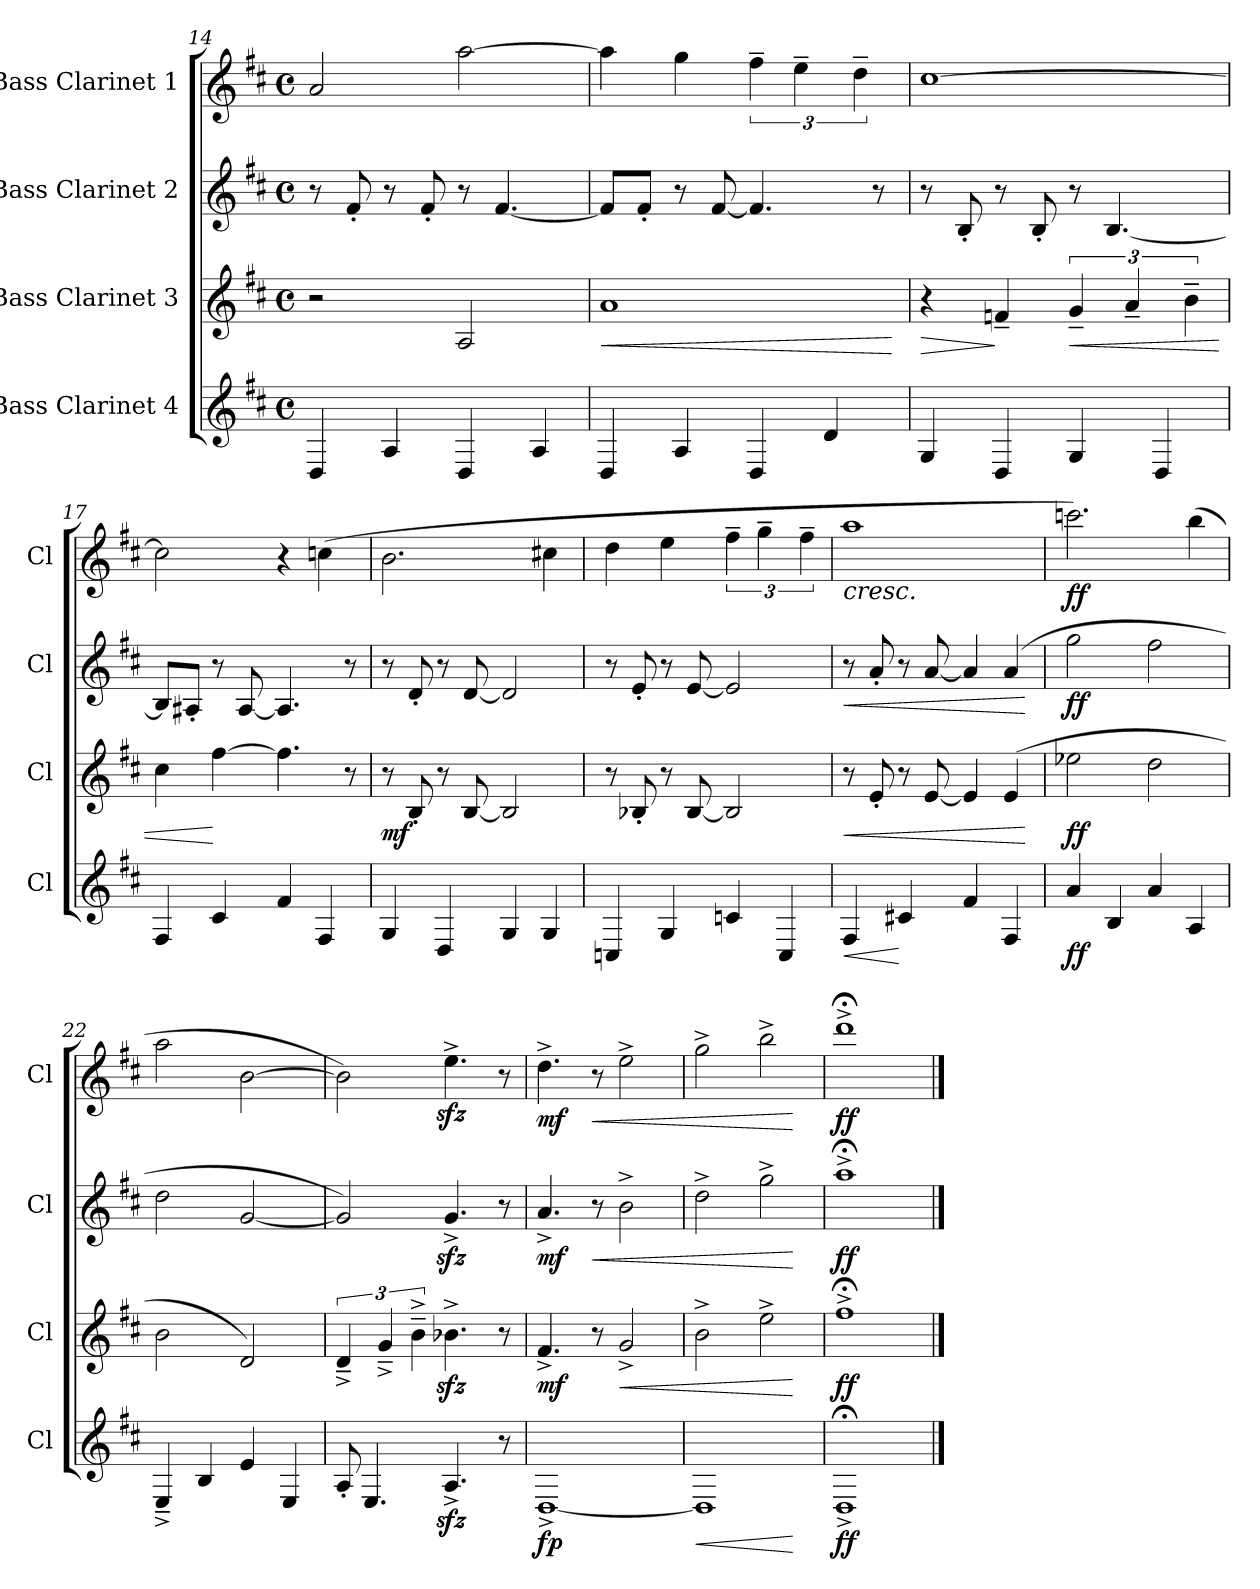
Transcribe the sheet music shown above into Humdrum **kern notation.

**kern	**dynam	**kern	**dynam	**kern	**dynam	**kern	**dynam
*part4	*part4	*part3	*part3	*part2	*part2	*part1	*part1
*staff4	*staff4	*staff3	*staff3	*staff2	*staff2	*staff1	*staff1
*I"Bass Clarinet 4	*	*I"Bass Clarinet 3	*	*I"Bass Clarinet 2	*	*I"Bass Clarinet 1	*
*I'Cl	*	*I'Cl	*	*I'Cl	*	*I'Cl	*
*clefG2	*	*clefG2	*	*clefG2	*	*clefG2	*
*ITrd1c2	*	*ITrd1c2	*	*ITrd1c2	*	*ITrd1c2	*
*k[]	*	*k[]	*	*k[]	*	*k[]	*
*C:	*	*C:	*	*C:	*	*C:	*
*M4/4	*	*M4/4	*	*M4/4	*	*M4/4	*
*met(c)	*	*met(c)	*	*met(c)	*	*met(c)	*
=14	=14	=14	=14	=14	=14	=14	=14
4C/	.	2r	.	8r	.	2g/	.
.	.	.	.	8e'</	.	.	.
4G/	.	.	.	8r	.	.	.
.	.	.	.	8e'</	.	.	.
4C/	.	2G/	.	8r	.	[2gg\	.
.	.	.	.	[4.e/	.	.	.
4G/	.	.	.	.	.	.	.
=15	=15	=15	=15	=15	=15	=15	=15
!	!	!	!LO:HP:b	!	!	!	!
4C/	.	1g	<	8e/L]	.	4gg\]	.
.	.	.	.	8e'</J	.	.	.
4G/	.	.	.	8r	.	4ff\	.
.	.	.	.	[8e/	.	.	.
4C/	.	.	.	4.e/]	.	6ee~>\	.
.	.	.	.	.	.	6dd~>\	.
4c/	.	.	.	.	.	.	.
.	.	.	.	.	.	6cc~>\	.
.	.	.	.	8r	.	.	.
.	.	.	[	.	.	.	.
=16	=16	=16	=16	=16	=16	=16	=16
!	!	!	!LO:HP:b	!	!	!	!
4F/	.	4r	>	8r	.	[1b	.
.	.	.	.	8A'</	.	.	.
4C/	.	4e-X~</	]	8r	.	.	.
.	.	.	.	8A'</	.	.	.
!	!	!	!LO:HP:b	!	!	!	!
4F/	.	6f~</	<	8r	.	.	.
.	.	.	.	[4.A/	.	.	.
.	.	6g~</	.	.	.	.	.
4C/	.	.	.	.	.	.	.
.	.	6a~>\	.	.	.	.	.
=17	=17	=17	=17	=17	=17	=17	=17
4E/	.	4b\	.	8A/L]	.	2b\]	.
.	.	.	.	8G#X'</J	.	.	.
4B/	.	[4ee\	[	8r	.	.	.
.	.	.	.	[8G#/	.	.	.
4e/	.	4.ee\]	.	4.G#/]	.	4r	.
4E/	.	.	.	.	.	(>4b-X\	.
.	.	8r	.	8r	.	.	.
!!LO:LB:g=z
=18	=18	=18	=18	=18	=18	=18	=18
!	!	!	!LO:DY:b	!	!	!	!
4F/	.	8r	mf	8r	.	2.a\	.
.	.	8A'</	.	8c'</	.	.	.
4C/	.	8r	.	8r	.	.	.
.	.	[8A/	.	[8c/	.	.	.
4F/	.	2A/]	.	2c/]	.	.	.
4F/	.	.	.	.	.	4bn\	.
=19	=19	=19	=19	=19	=19	=19	=19
4BB-X/	.	8r	.	8r	.	4cc\	.
.	.	8A-X'</	.	8d'</	.	.	.
4F/	.	8r	.	8r	.	4dd\	.
.	.	[8A-/	.	[8d/	.	.	.
4B-X/	.	2A-/]	.	2d/]	.	6ee~>\	.
.	.	.	.	.	.	6ff~>\	.
4BB-/	.	.	.	.	.	.	.
.	.	.	.	.	.	6ee~>\	.
=20	=20	=20	=20	=20	=20	=20	=20
!	!LO:HP:b	!	!LO:HP:b	!	!LO:HP:b	!	!LO:HP:b
4E/	<	8r	<	8r	<	1gg	<
.	.	8d'</	.	8g'</	.	.	.
4Bn/	[	8r	.	8r	.	.	.
.	.	[8d/	.	[8g/	.	.	.
4e/	.	4d/]	.	4g/]	.	.	.
4E/	.	(4d/	.	(4g/	.	.	.
.	.	.	[	.	[	.	.
=21	=21	=21	=21	=21	=21	=21	=21
!	!LO:DY:b	!	!LO:DY:b	!	!LO:DY:b	!	!LO:DY:b
4g/	ff	2dd-X\	ff	2ff\	ff	2.bb-X\)	ff
4A/	.	.	.	.	.	.	.
4g/	.	2cc\	.	2ee\	.	.	.
4G/	.	.	.	.	.	(>4aa\	[
=22	=22	=22	=22	=22	=22	=22	=22
4D^<~</	.	2a\	.	2cc\	.	2gg\	.
4A/	.	.	.	.	.	.	.
4d/	.	2c/)	.	[2f/	.	[2a\	.
4D/	.	.	.	.	.	.	.
=23	=23	=23	=23	=23	=23	=23	=23
8G'</	.	6c^<~</	.	2f/])	.	2a\])	.
4.D/	.	.	.	.	.	.	.
.	.	6f^<~</	.	.	.	.	.
.	.	6a^>~>\	.	.	.	.	.
4.Gzz<^</	.	4.a-Xzz<^>\	.	4.fzz<^</	.	4.ddzz<^>\	.
8r	.	8r	.	8r	.	8r	.
=24	=24	=24	=24	=24	=24	=24	=24
!	!LO:DY:b	!	!LO:DY:b	!	!LO:DY:b	!	!LO:DY:b
[1C^<	fp	4.e^</	mf	4.g^</	mf	4.cc^>\	mf
!	!	!	!	!	!LO:HP:b	!	!LO:HP:b
.	.	8r	.	8r	<	8r	<
!	!	!	!LO:HP:b	!	!	!	!
.	.	2f^</	<	2a^>\	.	2dd^>\	.
=25	=25	=25	=25	=25	=25	=25	=25
!	!LO:HP:b	!	!	!	!	!	!
1C]	<	2a^>\	.	2cc^>\	.	2ff^>\	.
.	.	2dd^>\	.	2ff^>\	.	2aa^>\	.
.	[	.	[	.	[	.	[
=26	=26	=26	=26	=26	=26	=26	=26
!	!LO:DY:b	!	!LO:DY:b	!	!LO:DY:b	!	!LO:DY:b
1C;<^<	ff	1ee;<^>	ff	1gg;<^>	ff	1ccc;<^>	ff
==	==	==	==	==	==	==	==
*-	*-	*-	*-	*-	*-	*-	*-
